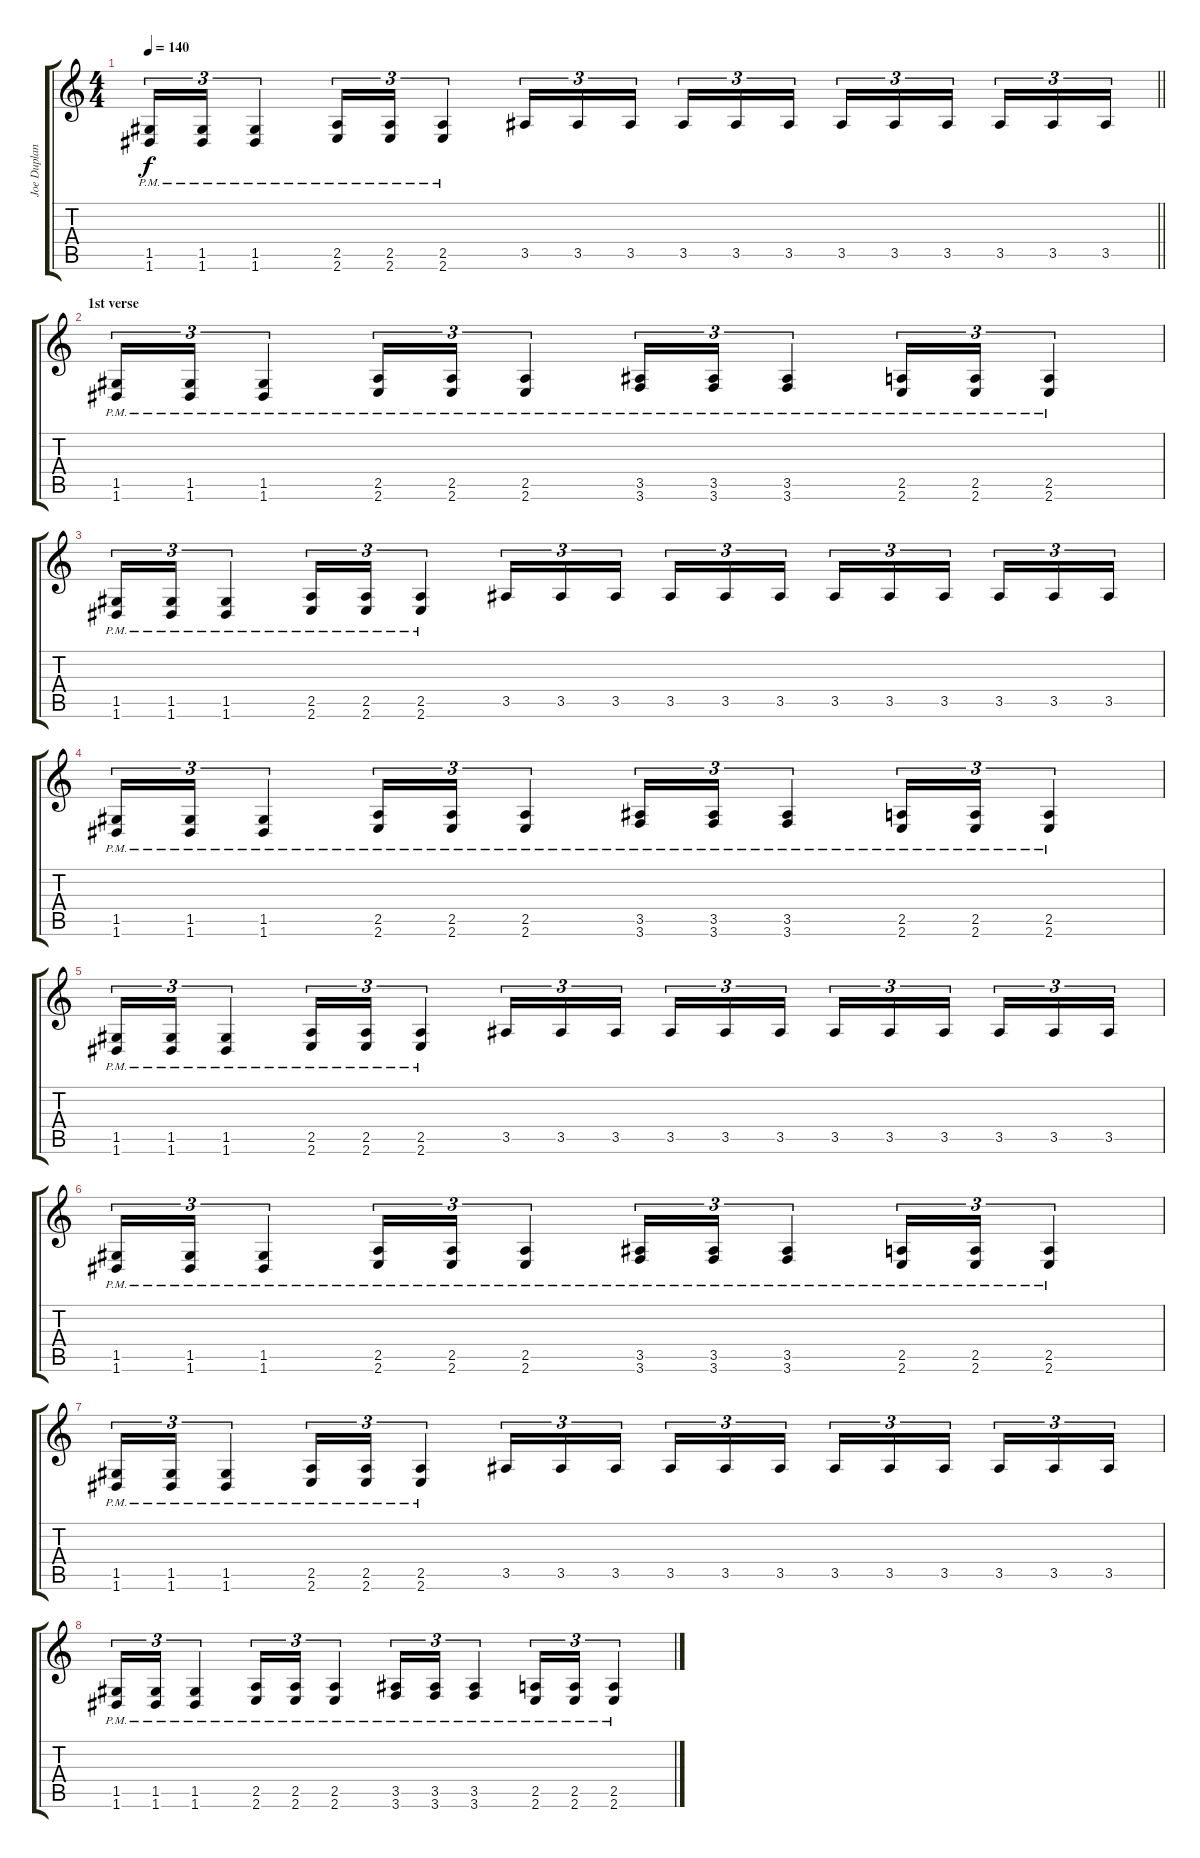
\track ("Joe Duplantier" "Joe Duplan") {instrument overdrivenguitar}
\staff {score tabs}
\tuning (D4 A3 F3 C3 G2 D2) {hide}
\ts (4 4)
\tempo 140
\clef g2
\barLineRight lightlight
\ks c
(1.5 1.6{pm}).16{tu (3 2) dy f} (1.5 1.6{pm}).16{tu (3 2)} (1.5 1.6{pm}).4{tu (3 2)} (2.5 2.6{pm}).16{tu (3 2)} (2.5 2.6{pm}).16{tu (3 2)} (2.5 2.6{pm}).4{tu (3 2)} 3.5.16{tu (3 2)} 3.5.16{tu (3 2)} 3.5.16{tu (3 2) beam splitsecondary} 3.5.16{tu (3 2)} 3.5.16{tu (3 2)} 3.5.16{tu (3 2)} 3.5.16{tu (3 2)} 3.5.16{tu (3 2)} 3.5.16{tu (3 2) beam splitsecondary} 3.5.16{tu (3 2)} 3.5.16{tu (3 2)} 3.5.16{tu (3 2)} |
\section ("" "1st verse")
(1.5 1.6{pm}).16{tu (3 2)} (1.5 1.6{pm}).16{tu (3 2)} (1.5 1.6{pm}).4{tu (3 2)} (2.5 2.6{pm}).16{tu (3 2)} (2.5 2.6{pm}).16{tu (3 2)} (2.5 2.6{pm}).4{tu (3 2)} (3.5 3.6{pm}).16{tu (3 2)} (3.5 3.6{pm}).16{tu (3 2)} (3.5 3.6{pm}).4{tu (3 2)} (2.5 2.6{pm}).16{tu (3 2)} (2.5 2.6{pm}).16{tu (3 2)} (2.5 2.6{pm}).4{tu (3 2)} |
(1.5 1.6{pm}).16{tu (3 2)} (1.5 1.6{pm}).16{tu (3 2)} (1.5 1.6{pm}).4{tu (3 2)} (2.5 2.6{pm}).16{tu (3 2)} (2.5 2.6{pm}).16{tu (3 2)} (2.5 2.6{pm}).4{tu (3 2)} 3.5.16{tu (3 2)} 3.5.16{tu (3 2)} 3.5.16{tu (3 2) beam splitsecondary} 3.5.16{tu (3 2)} 3.5.16{tu (3 2)} 3.5.16{tu (3 2)} 3.5.16{tu (3 2)} 3.5.16{tu (3 2)} 3.5.16{tu (3 2) beam splitsecondary} 3.5.16{tu (3 2)} 3.5.16{tu (3 2)} 3.5.16{tu (3 2)} |
(1.5 1.6{pm}).16{tu (3 2)} (1.5 1.6{pm}).16{tu (3 2)} (1.5 1.6{pm}).4{tu (3 2)} (2.5 2.6{pm}).16{tu (3 2)} (2.5 2.6{pm}).16{tu (3 2)} (2.5 2.6{pm}).4{tu (3 2)} (3.5 3.6{pm}).16{tu (3 2)} (3.5 3.6{pm}).16{tu (3 2)} (3.5 3.6{pm}).4{tu (3 2)} (2.5 2.6{pm}).16{tu (3 2)} (2.5 2.6{pm}).16{tu (3 2)} (2.5 2.6{pm}).4{tu (3 2)} |
(1.5 1.6{pm}).16{tu (3 2)} (1.5 1.6{pm}).16{tu (3 2)} (1.5 1.6{pm}).4{tu (3 2)} (2.5 2.6{pm}).16{tu (3 2)} (2.5 2.6{pm}).16{tu (3 2)} (2.5 2.6{pm}).4{tu (3 2)} 3.5.16{tu (3 2)} 3.5.16{tu (3 2)} 3.5.16{tu (3 2) beam splitsecondary} 3.5.16{tu (3 2)} 3.5.16{tu (3 2)} 3.5.16{tu (3 2)} 3.5.16{tu (3 2)} 3.5.16{tu (3 2)} 3.5.16{tu (3 2) beam splitsecondary} 3.5.16{tu (3 2)} 3.5.16{tu (3 2)} 3.5.16{tu (3 2)} |
(1.5 1.6{pm}).16{tu (3 2)} (1.5 1.6{pm}).16{tu (3 2)} (1.5 1.6{pm}).4{tu (3 2)} (2.5 2.6{pm}).16{tu (3 2)} (2.5 2.6{pm}).16{tu (3 2)} (2.5 2.6{pm}).4{tu (3 2)} (3.5 3.6{pm}).16{tu (3 2)} (3.5 3.6{pm}).16{tu (3 2)} (3.5 3.6{pm}).4{tu (3 2)} (2.5 2.6{pm}).16{tu (3 2)} (2.5 2.6{pm}).16{tu (3 2)} (2.5 2.6{pm}).4{tu (3 2)} |
(1.5 1.6{pm}).16{tu (3 2)} (1.5 1.6{pm}).16{tu (3 2)} (1.5 1.6{pm}).4{tu (3 2)} (2.5 2.6{pm}).16{tu (3 2)} (2.5 2.6{pm}).16{tu (3 2)} (2.5 2.6{pm}).4{tu (3 2)} 3.5.16{tu (3 2)} 3.5.16{tu (3 2)} 3.5.16{tu (3 2) beam splitsecondary} 3.5.16{tu (3 2)} 3.5.16{tu (3 2)} 3.5.16{tu (3 2)} 3.5.16{tu (3 2)} 3.5.16{tu (3 2)} 3.5.16{tu (3 2) beam splitsecondary} 3.5.16{tu (3 2)} 3.5.16{tu (3 2)} 3.5.16{tu (3 2)} |
(1.5 1.6{pm}).16{tu (3 2)} (1.5 1.6{pm}).16{tu (3 2)} (1.5 1.6{pm}).4{tu (3 2)} (2.5 2.6{pm}).16{tu (3 2)} (2.5 2.6{pm}).16{tu (3 2)} (2.5 2.6{pm}).4{tu (3 2)} (3.5 3.6{pm}).16{tu (3 2)} (3.5 3.6{pm}).16{tu (3 2)} (3.5 3.6{pm}).4{tu (3 2)} (2.5 2.6{pm}).16{tu (3 2)} (2.5 2.6{pm}).16{tu (3 2)} (2.5 2.6{pm}).4{tu (3 2)}
